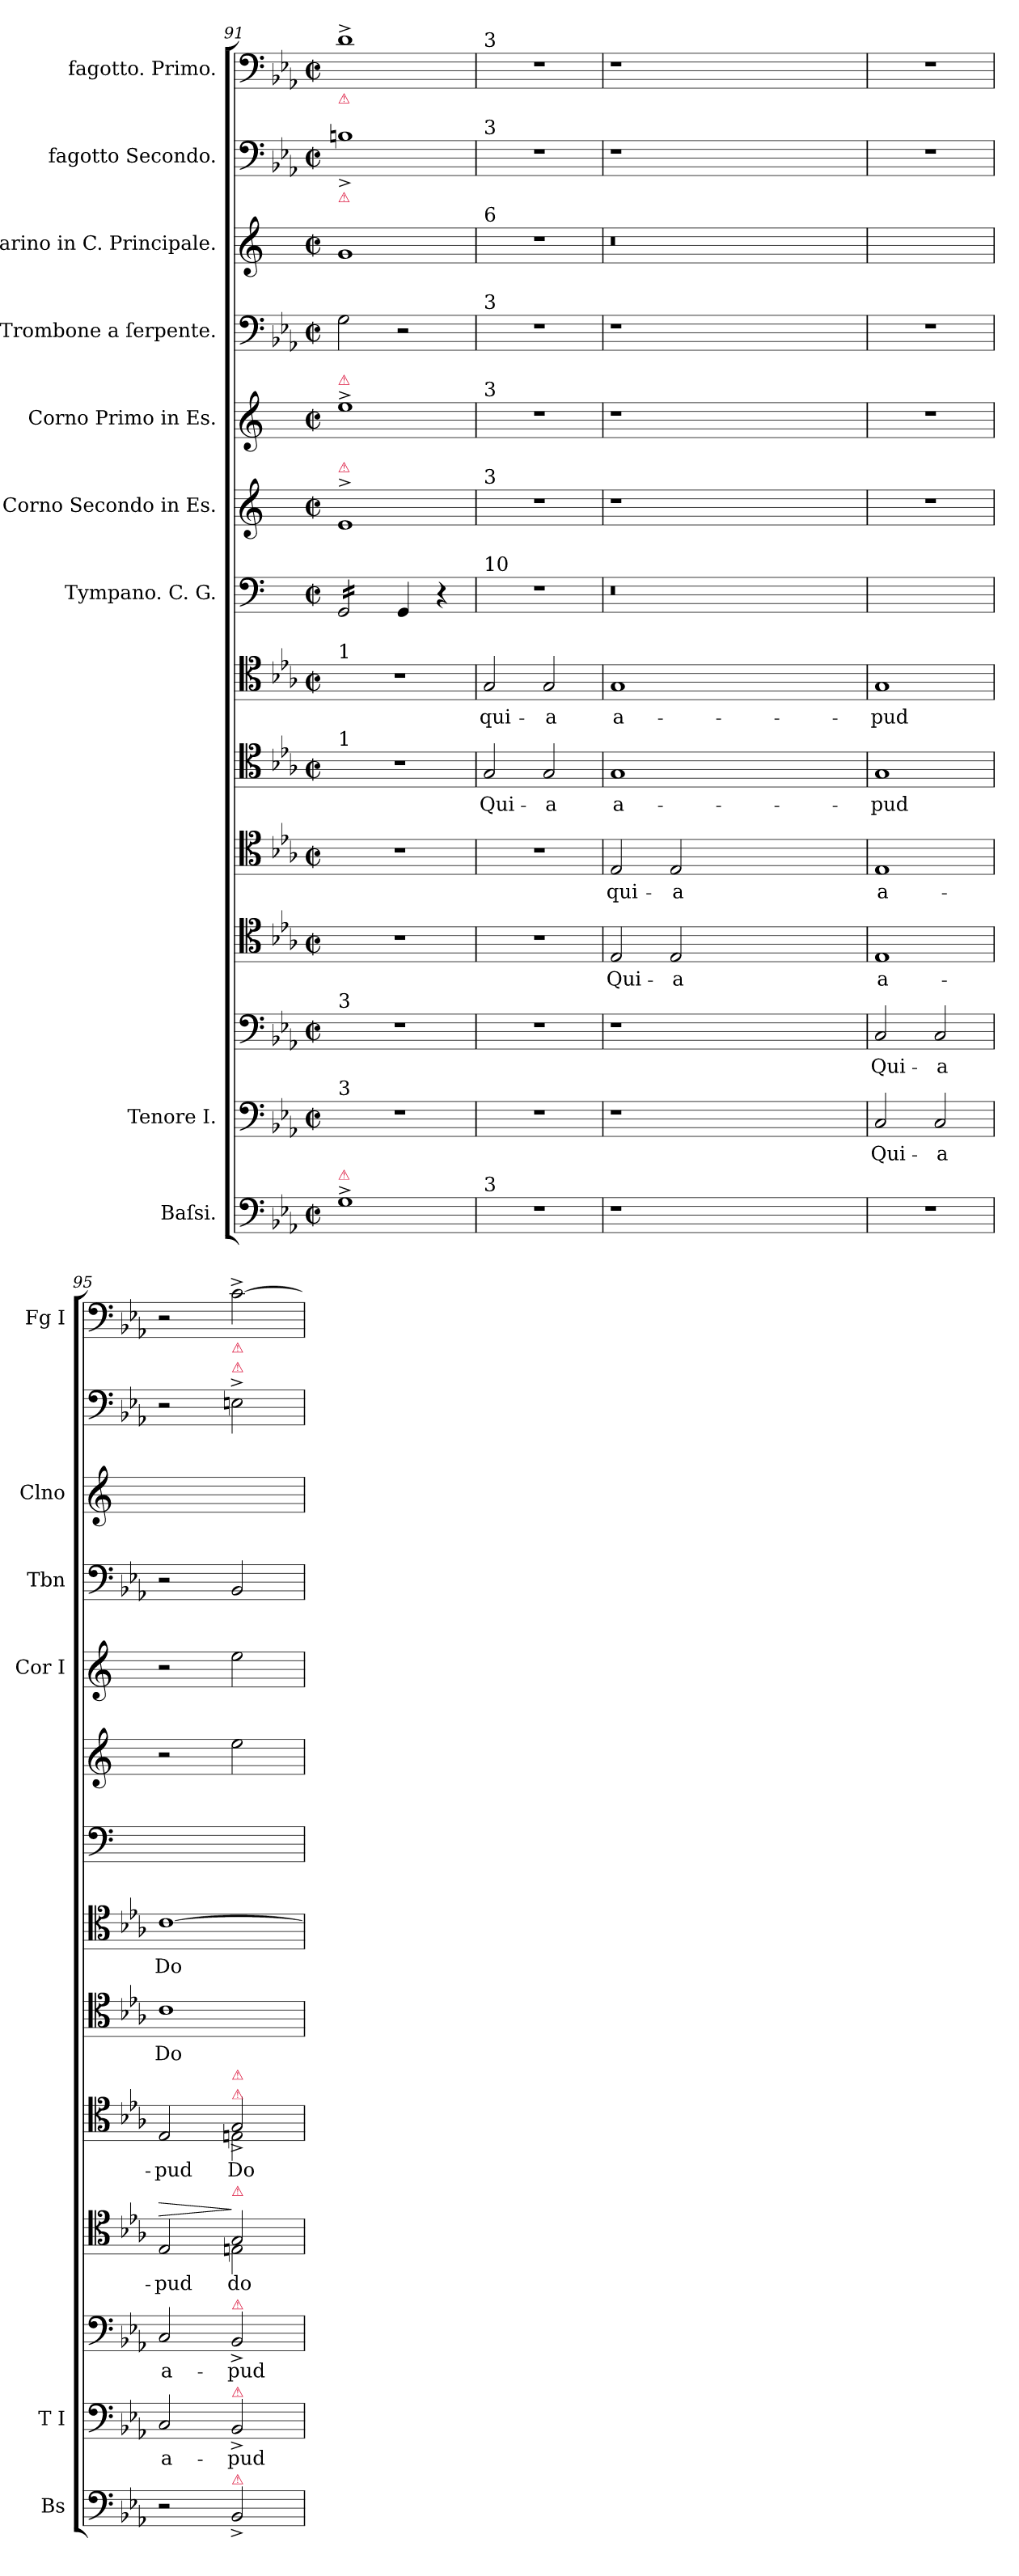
**kern	**kern	**text	**kern	**text	**kern	**text	**kern	**text	**kern	**text	**kern	**text	**dynam	**kern	**kern	**kern	**kern	**kern	**kern	**kern
*part9	*part8	*part8	*part8	*part8	*part8	*part8	*part8	*part8	*part8	*part8	*part8	*part8	*part8	*part7	*part6	*part5	*part4	*part3	*part2	*part1
*staff14	*staff13	*staff13	*staff12	*staff12	*staff11	*staff11	*staff10	*staff10	*staff9	*staff9	*staff8	*staff8	*staff8/9/10/11/12/13	*staff7	*staff6	*staff5	*staff4	*staff3	*staff2	*staff1
*I"Baſsi.	*I"Tenore I.	*	*	*	*	*	*	*	*	*	*	*	*	*I"Tympano. C. G.	*I"Corno Secondo in Es.	*I"Corno Primo in Es.	*I"Trombone a ſerpente.	*I"Clarino in C. Principale.	*I"fagotto Secondo.	*I"fagotto. Primo.
*I'Bs	*I'T I	*	*	*	*	*	*	*	*	*	*	*	*	*	*	*I'Cor I	*I'Tbn	*I'Clno	*	*I'Fg I
*clefF4	*clefF4	*	*clefF4	*	*clefC4	*	*clefC4	*	*clefC4	*	*clefC4	*	*	*clefF4	*clefG2	*clefG2	*clefF4	*clefG2	*clefF4	*clefF4
*	*	*	*	*	*	*	*	*	*	*	*	*	*	*	*ITrd5c9	*ITrd5c9	*	*	*	*
*k[b-e-a-]	*k[b-e-a-]	*	*k[b-e-a-]	*	*k[b-e-a-]	*	*k[b-e-a-]	*	*k[b-e-a-]	*	*k[b-e-a-]	*	*	*k[]	*k[b-e-a-]	*k[b-e-a-]	*k[b-e-a-]	*k[]	*k[b-e-a-]	*k[b-e-a-]
*E-:	*E-:	*	*E-:	*	*E-:	*	*E-:	*	*E-:	*	*E-:	*	*	*	*E-:	*E-:	*E-:	*	*E-:	*E-:
*M2/2	*M2/2	*	*M2/2	*	*M2/2	*	*M2/2	*	*M2/2	*	*M2/2	*	*	*M2/2	*M2/2	*M2/2	*M2/2	*M2/2	*M2/2	*M2/2
*met(c|)	*met(c|)	*	*met(c|)	*	*met(c|)	*	*met(c|)	*	*met(c|)	*	*met(c|)	*	*	*met(c|)	*met(c|)	*met(c|)	*met(c|)	*met(c|)	*met(c|)	*met(c|)
=91	=91	=91	=91	=91	=91	=91	=91	=91	=91	=91	=91	=91	=91	=91	=91	=91	=91	=91	=91	=91
!	!	!	!	!	!	!	!	!	!	!	!	!	!	!	!	!	!	!	!	!LO:TX:b:color=crimson:t=⚠
!	!	!	!	!	!	!	!	!	!	!	!	!	!	!	!	!	!	!	!LO:TX:b:color=crimson:t=⚠	!
!	!	!	!	!	!	!	!	!	!	!	!	!	!	!	!	!LO:TX:a:color=crimson:t=⚠	!	!	!	!
!	!	!	!	!	!	!	!	!	!	!	!	!	!	!	!LO:TX:a:color=crimson:t=⚠	!	!	!	!	!
!	!	!	!	!	!	!	!	!	!	!	!LO:TX:a:t=1	!	!	!	!	!	!	!	!	!
!	!	!	!	!	!	!	!	!	!LO:TX:a:t=1	!	!	!	!	!	!	!	!	!	!	!
!	!	!	!LO:TX:a:t=3	!	!	!	!	!	!	!	!	!	!	!	!	!	!	!	!	!
!	!LO:TX:a:t=3	!	!	!	!	!	!	!	!	!	!	!	!	!	!	!	!	!	!	!
!LO:TX:a:color=crimson:t=⚠	!	!	!	!	!	!	!	!	!	!	!	!	!	!	!	!	!	!	!	!
*	*	*	*	*	*	*	*	*	*	*	*	*	*	*tremolo	*	*	*	*	*	*
1G^\	1r	.	1r	.	1r	.	1r	.	1r	.	1r	.	.	16GG/LL	1G^\	1g^\	2G\	1g\	1Bn^/	1d^<\
.	.	.	.	.	.	.	.	.	.	.	.	.	.	16GG/	.	.	.	.	.	.
.	.	.	.	.	.	.	.	.	.	.	.	.	.	16GG/	.	.	.	.	.	.
.	.	.	.	.	.	.	.	.	.	.	.	.	.	16GG/	.	.	.	.	.	.
.	.	.	.	.	.	.	.	.	.	.	.	.	.	16GG/	.	.	.	.	.	.
.	.	.	.	.	.	.	.	.	.	.	.	.	.	16GG/	.	.	.	.	.	.
.	.	.	.	.	.	.	.	.	.	.	.	.	.	16GG/	.	.	.	.	.	.
.	.	.	.	.	.	.	.	.	.	.	.	.	.	16GG/JJ	.	.	.	.	.	.
*	*	*	*	*	*	*	*	*	*	*	*	*	*	*Xtremolo	*	*	*	*	*	*
.	.	.	.	.	.	.	.	.	.	.	.	.	.	4GG/	.	.	2r	.	.	.
.	.	.	.	.	.	.	.	.	.	.	.	.	.	4r	.	.	.	.	.	.
=92	=92	=92	=92	=92	=92	=92	=92	=92	=92	=92	=92	=92	=92	=92	=92	=92	=92	=92	=92	=92
!	!	!	!	!	!	!	!	!	!	!	!	!	!	!	!	!	!	!	!	!LO:TX:a:t=3
!	!	!	!	!	!	!	!	!	!	!	!	!	!	!	!	!	!	!	!LO:TX:a:t=3	!
!	!	!	!	!	!	!	!	!	!	!	!	!	!	!	!	!	!	!LO:TX:a:t=6	!	!
!	!	!	!	!	!	!	!	!	!	!	!	!	!	!	!	!	!LO:TX:a:t=3	!	!	!
!	!	!	!	!	!	!	!	!	!	!	!	!	!	!	!	!LO:TX:a:t=3	!	!	!	!
!	!	!	!	!	!	!	!	!	!	!	!	!	!	!	!LO:TX:a:t=3	!	!	!	!	!
!	!	!	!	!	!	!	!	!	!	!	!	!	!	!LO:TX:a:t=10	!	!	!	!	!	!
!LO:TX:a:t=3	!	!	!	!	!	!	!	!	!	!	!	!	!	!	!	!	!	!	!	!
1r	1r	.	1r	.	1r	.	1r	.	2G/	Qui-	2G/	qui-	.	1r	1r	1r	1r	1r	1r	1r
.	.	.	.	.	.	.	.	.	2G/	-a	2G/	-a	.	.	.	.	.	.	.	.
=93	=93	=93	=93	=93	=93	=93	=93	=93	=93	=93	=93	=93	=93	=93	=93	=93	=93	=93	=93	=93
1r	1r	.	1r	.	2E-/	Qui-	2E-/	qui-	1G/	a-	1G/	a-	.	0.r	1r	1r	1r	0.r	1r	1r
.	.	.	.	.	2E-/	-a	2E-/	-a	.	.	.	.	.	.	.	.	.	.	.	.
0ryy	0ryy	.	0ryy	.	0ryy	.	0ryy	.	0ryy	.	0ryy	.	.	.	0ryy	0ryy	0ryy	.	0ryy	0ryy
=94	=94	=94	=94	=94	=94	=94	=94	=94	=94	=94	=94	=94	=94	=94	=94	=94	=94	=94	=94	=94
1r	2C/	Qui-	2C/	Qui-	1E-/	a-	1E-/	a-	1G/	-pud	1G/	-pud	.	1ryy	1r	1r	1r	1ryy	1r	1r
.	2C/	-a	2C/	-a	.	.	.	.	.	.	.	.	.	.	.	.	.	.	.	.
=95	=95	=95	=95	=95	=95	=95	=95	=95	=95	=95	=95	=95	=95	=95	=95	=95	=95	=95	=95	=95
*	*	*	*	*	*^	*	*	*	*	*	*	*	*	*	*	*	*	*	*	*
!	!	!	!	!	!	!	!	!	!	!	!	!	!	!LO:HP:a=4	!	!	!	!	!	!	!
*	*	*	*	*	*	*	*	*^	*	*	*	*	*	*	*	*	*	*	*	*	*
2r	2C/	a-	2C/	a-	2E-/	2ryy	-pud	2E-/	2ryy	-pud	1c\	Do-	[1c\	Do-	>	1ryy	2r	2r	2r	1ryy	2r	2r
!	!	!	!	!	!	!	!	!	!	!	!	!	!	!	!	!	!	!	!	!	!	!LO:TX:b:color=crimson:t=⚠
!	!	!	!	!	!	!	!	!	!	!	!	!	!	!	!	!	!	!	!	!	!LO:TX:a:color=crimson:t=⚠	!
!	!	!	!	!	!	!	!	!LO:TX:a:color=crimson:t=⚠	!	!	!	!	!	!	!	!	!	!	!	!	!	!
!	!	!	!	!	!	!	!	!LO:TX:a:color=crimson:t=⚠	!	!	!	!	!	!	!	!	!	!	!	!	!	!
!	!	!	!	!	!LO:TX:a:color=crimson:t=⚠	!	!	!	!	!	!	!	!	!	!	!	!	!	!	!	!	!
!	!	!	!LO:TX:a:color=crimson:t=⚠	!	!	!	!	!	!	!	!	!	!	!	!	!	!	!	!	!	!	!
!	!LO:TX:a:color=crimson:t=⚠	!	!	!	!	!	!	!	!	!	!	!	!	!	!	!	!	!	!	!	!	!
!LO:TX:a:color=crimson:t=⚠	!	!	!	!	!	!	!	!	!	!	!	!	!	!	!	!	!	!	!	!	!	!
2BB-^>	2BB-^>/	-pud	2BB-^>/	-pud	2En\	2G/	do-	2En\	2G^>/	Do-	.	.	.	.	]	.	2g\	2g\	2BB-/	.	2En^\	[2c^<\
*	*	*	*	*	*v	*v	*	*	*	*	*	*	*	*	*	*	*	*	*	*	*	*
*	*	*	*	*	*	*	*v	*v	*	*	*	*	*	*	*	*	*	*	*	*	*
=	=	=	=	=	=	=	=	=	=	=	=	=	=	=	=	=	=	=	=	=
*-	*-	*-	*-	*-	*-	*-	*-	*-	*-	*-	*-	*-	*-	*-	*-	*-	*-	*-	*-	*-
